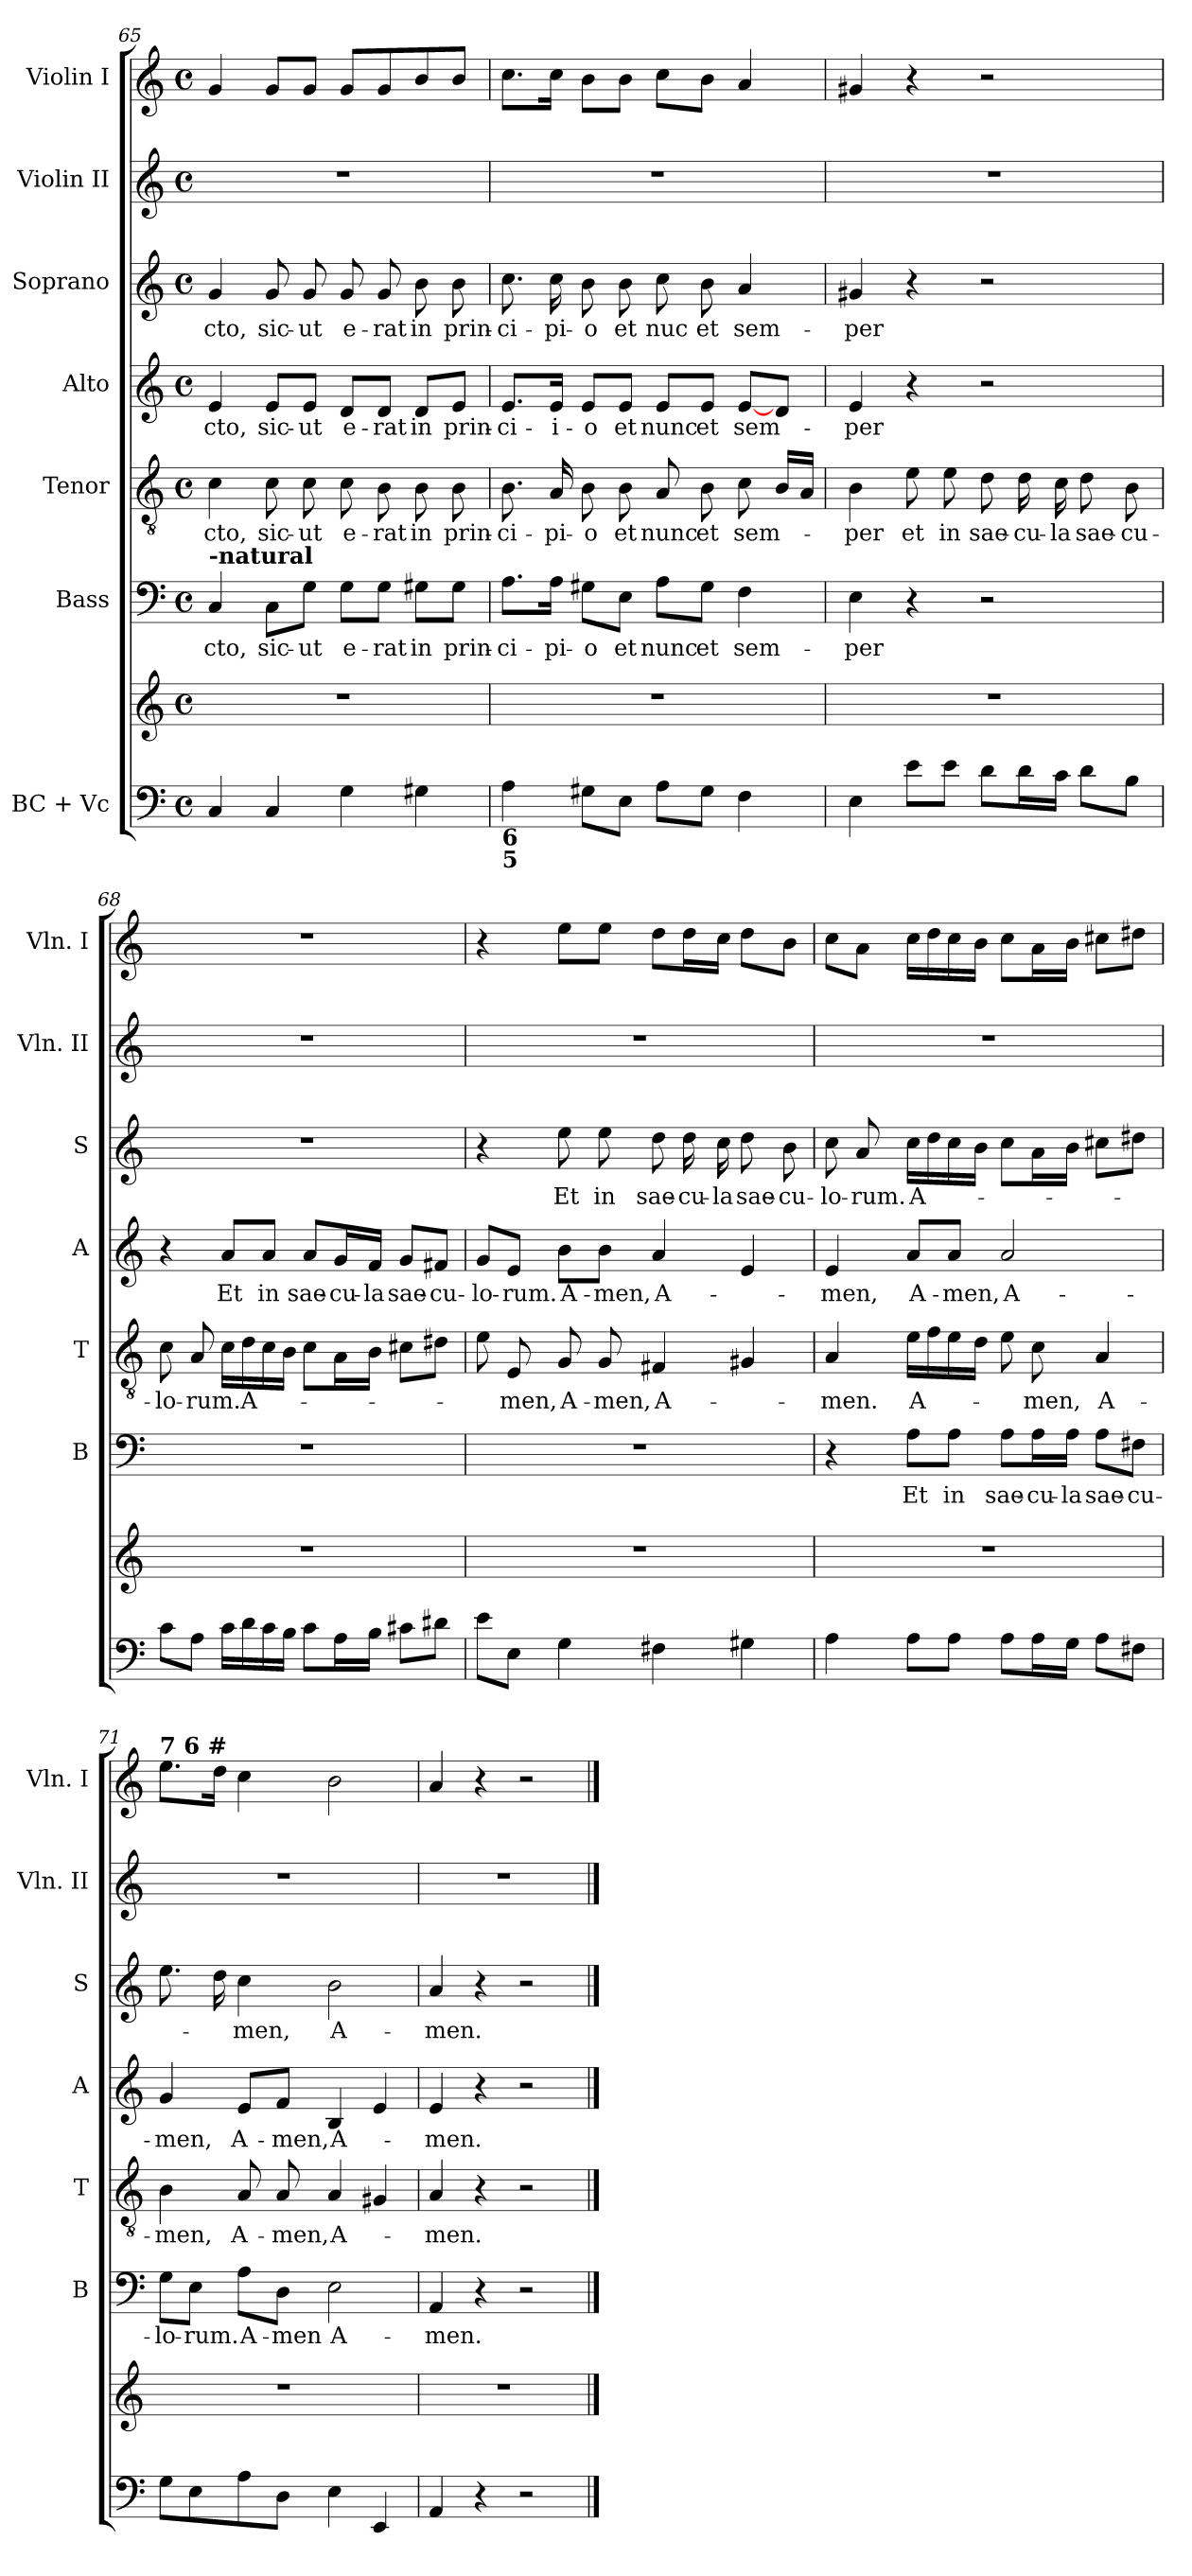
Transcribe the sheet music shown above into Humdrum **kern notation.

**kern	**kern	**kern	**text	**kern	**text	**kern	**text	**kern	**text	**kern	**kern
*part7	*part7	*part6	*part6	*part5	*part5	*part4	*part4	*part3	*part3	*part2	*part1
*staff8	*staff7	*staff6	*staff6	*staff5	*staff5	*staff4	*staff4	*staff3	*staff3	*staff2	*staff1
*I"BC + Vc	*	*I"Bass	*	*I"Tenor	*	*I"Alto	*	*I"Soprano	*	*I"Violin II	*I"Violin I
*	*	*I'B	*	*I'T	*	*I'A	*	*I'S	*	*I'Vln. II	*I'Vln. I
*clefF4	*clefG2	*clefF4	*	*clefGv2	*	*clefG2	*	*clefG2	*	*clefG2	*clefG2
*k[]	*k[]	*k[]	*	*k[]	*	*k[]	*	*k[]	*	*k[]	*k[]
*C:	*C:	*C:	*	*C:	*	*C:	*	*C:	*	*C:	*C:
*M4/4	*M4/4	*M4/4	*	*M4/4	*	*M4/4	*	*M4/4	*	*M4/4	*M4/4
*met(c)	*met(c)	*met(c)	*	*met(c)	*	*met(c)	*	*met(c)	*	*met(c)	*met(c)
=65	=65	=65	=65	=65	=65	=65	=65	=65	=65	=65	=65
!	!	!LO:TX:a:B:t=-natural	!	!	!	!	!	!	!	!	!
4C/	1r	4C/	-cto,	4c\	-cto,	4e/	-cto,	4g/	-cto,	1r	4g/
4C/	.	8C\L	sic-	8c\	sic-	8e/L	sic-	8g/	sic-	.	8g/L
.	.	8G\J	-ut	8c\	-ut	8e/J	-ut	8g/	-ut	.	8g/J
4G\	.	8G\L	e-	8c\	e-	8d/L	e-	8g/	e-	.	8g/L
.	.	8G\J	-rat	8B\	-rat	8d/J	-rat	8g/	-rat	.	8g/
4G#X\	.	8G#X\L	in	8B\	in	8d/L	in	8b\	in	.	8b/
.	.	8G#\J	prin-	8B\	prin-	8e/J	prin-	8b\	prin-	.	8b/J
=66	=66	=66	=66	=66	=66	=66	=66	=66	=66	=66	=66
!LO:TX:b:B:t=6\n5	!	!	!	!	!	!	!	!	!	!	!
4A\	1r	8.A\L	-ci-	8.B\	-ci-	8.e/L	-ci-	8.cc\	-ci-	1r	8.cc\L
.	.	16A\Jk	-pi-	16A/	-pi-	16e/Jk	-i-	16cc\	-pi-	.	16cc\Jk
8G#X\L	.	8G#X\L	-o	8B\	-o	8e/L	-o	8b\	-o	.	8b\L
8E\J	.	8E\J	et	8B\	et	8e/J	et	8b\	et	.	8b\J
8A\L	.	8A\L	nunc	8A/	nunc	8e/L	nunc	8cc\	nuc	.	8cc\L
8G#\J	.	8G#\J	et	8B\	et	8e/J	et	8b\	et	.	8b\J
4F\	.	4F\	sem-	8c\	sem-	[8e/L	sem-	4a/	sem-	.	4a/
.	.	.	.	16B/LL	.	8d/J	.	.	.	.	.
.	.	.	.	16A/JJ	.	.	.	.	.	.	.
=67	=67	=67	=67	=67	=67	=67	=67	=67	=67	=67	=67
4E\	1r	4E\	-per	4B\	-per	4e/	-per	4g#X/	-per	1r	4g#X/
8e\L	.	4r	.	8e\	et	4r	.	4r	.	.	4r
8e\J	.	.	.	8e\	in	.	.	.	.	.	.
8d\L	.	2r	.	8d\	sae-	2r	.	2r	.	.	2r
16d\L	.	.	.	16d\	-cu-	.	.	.	.	.	.
16c\JJ	.	.	.	16c\	-la	.	.	.	.	.	.
8d\L	.	.	.	8d\	sae-	.	.	.	.	.	.
8B\J	.	.	.	8B\	-cu-	.	.	.	.	.	.
!!LO:LB:g=z
=68	=68	=68	=68	=68	=68	=68	=68	=68	=68	=68	=68
8c\L	1r	1r	.	8c\	-lo-	4r	.	1r	.	1r	1r
8A\J	.	.	.	8A/	-rum.A-	.	.	.	.	.	.
16c\LL	.	.	.	16c\LL	.	8a/L	Et	.	.	.	.
16d\	.	.	.	16d\	.	.	.	.	.	.	.
16c\	.	.	.	16c\	.	8a/J	in	.	.	.	.
16B\JJ	.	.	.	16B\JJ	.	.	.	.	.	.	.
8c\L	.	.	.	8c\L	.	8a/L	sae-	.	.	.	.
16A\L	.	.	.	16A\L	.	16g/L	-cu-	.	.	.	.
16B\JJ	.	.	.	16B\JJ	.	16f/JJ	-la	.	.	.	.
8c#X\L	.	.	.	8c#X\L	.	8g/L	sae-	.	.	.	.
8d#X\J	.	.	.	8d#X\J	.	8f#X/J	-cu-	.	.	.	.
=69	=69	=69	=69	=69	=69	=69	=69	=69	=69	=69	=69
8e\L	1r	1r	.	8e\	.	8g/L	-lo-	4r	.	1r	4r
8E\J	.	.	.	8E/	-men,	8e/J	-rum.	.	.	.	.
4G\	.	.	.	8G/	A-	8b\L	A-	8ee\	Et	.	8ee\L
.	.	.	.	8G/	-men,	8b\J	-men,	8ee\	in	.	8ee\J
4F#X\	.	.	.	4F#X/	A-	4a/	A-	8dd\	sae-	.	8dd\L
.	.	.	.	.	.	.	.	16dd\	-cu-	.	16dd\L
.	.	.	.	.	.	.	.	16cc\	-la	.	16cc\JJ
4G#X\	.	.	.	4G#X/	.	4e/	.	8dd\	sae-	.	8dd\L
.	.	.	.	.	.	.	.	8b\	-cu-	.	8b\J
=70	=70	=70	=70	=70	=70	=70	=70	=70	=70	=70	=70
4A\	1r	4r	.	4A/	-men.	4e/	-men,	8cc\	-lo-	1r	8cc\L
.	.	.	.	.	.	.	.	8a/	-rum.	.	8a\J
8A\L	.	8A\L	Et	16e\LL	A-	8a/L	A-	16cc\LL	A-	.	16cc\LL
.	.	.	.	16f\	.	.	.	16dd\	.	.	16dd\
8A\J	.	8A\J	in	16e\	.	8a/J	-men,	16cc\	.	.	16cc\
.	.	.	.	16d\JJ	.	.	.	16b\JJ	.	.	16b\JJ
8A\L	.	8A\L	sae-	8e\	.	2a/	A-	8cc\L	.	.	8cc\L
16A\L	.	16A\L	-cu-	8c\	-men,	.	.	16a\L	.	.	16a\L
16G\JJ	.	16A\JJ	-la	.	.	.	.	16b\JJ	.	.	16b\JJ
8A\L	.	8A\L	sae-	4A/	A-	.	.	8cc#X\L	.	.	8cc#X\L
8F#X\J	.	8F#X\J	-cu-	.	.	.	.	8dd#X\J	.	.	8dd#X\J
=71	=71	=71	=71	=71	=71	=71	=71	=71	=71	=71	=71
!	!	!	!	!	!	!	!	!	!	!	!LO:TX:a:B:t=7 6       #
8G\L	1r	8G\L	-lo-	4B\	-men,	4g/	-men,	8.ee\	.	1r	8.ee\L
8E\	.	8E\J	-rum.	.	.	.	.	.	.	.	.
.	.	.	.	.	.	.	.	16dd\	.	.	16dd\Jk
8A\	.	8A\L	A-	8A/	A-	8e/L	A-	4cc\	-men,	.	4cc\
8D\J	.	8D\J	-men	8A/	-men,	8f/J	-men,	.	.	.	.
4E\	.	2E\	A-	4A/	A-	4B/	A-	2b\	A-	.	2b\
4EE/	.	.	.	4G#X/	.	4e/	.	.	.	.	.
=72	=72	=72	=72	=72	=72	=72	=72	=72	=72	=72	=72
4AA/	1r	4AA/	-men.	4A/	-men.	4e/	-men.	4a/	-men.	1r	4a/
4r	.	4r	.	4r	.	4r	.	4r	.	.	4r
2r	.	2r	.	2r	.	2r	.	2r	.	.	2r
==	==	==	==	==	==	==	==	==	==	==	==
*-	*-	*-	*-	*-	*-	*-	*-	*-	*-	*-	*-
